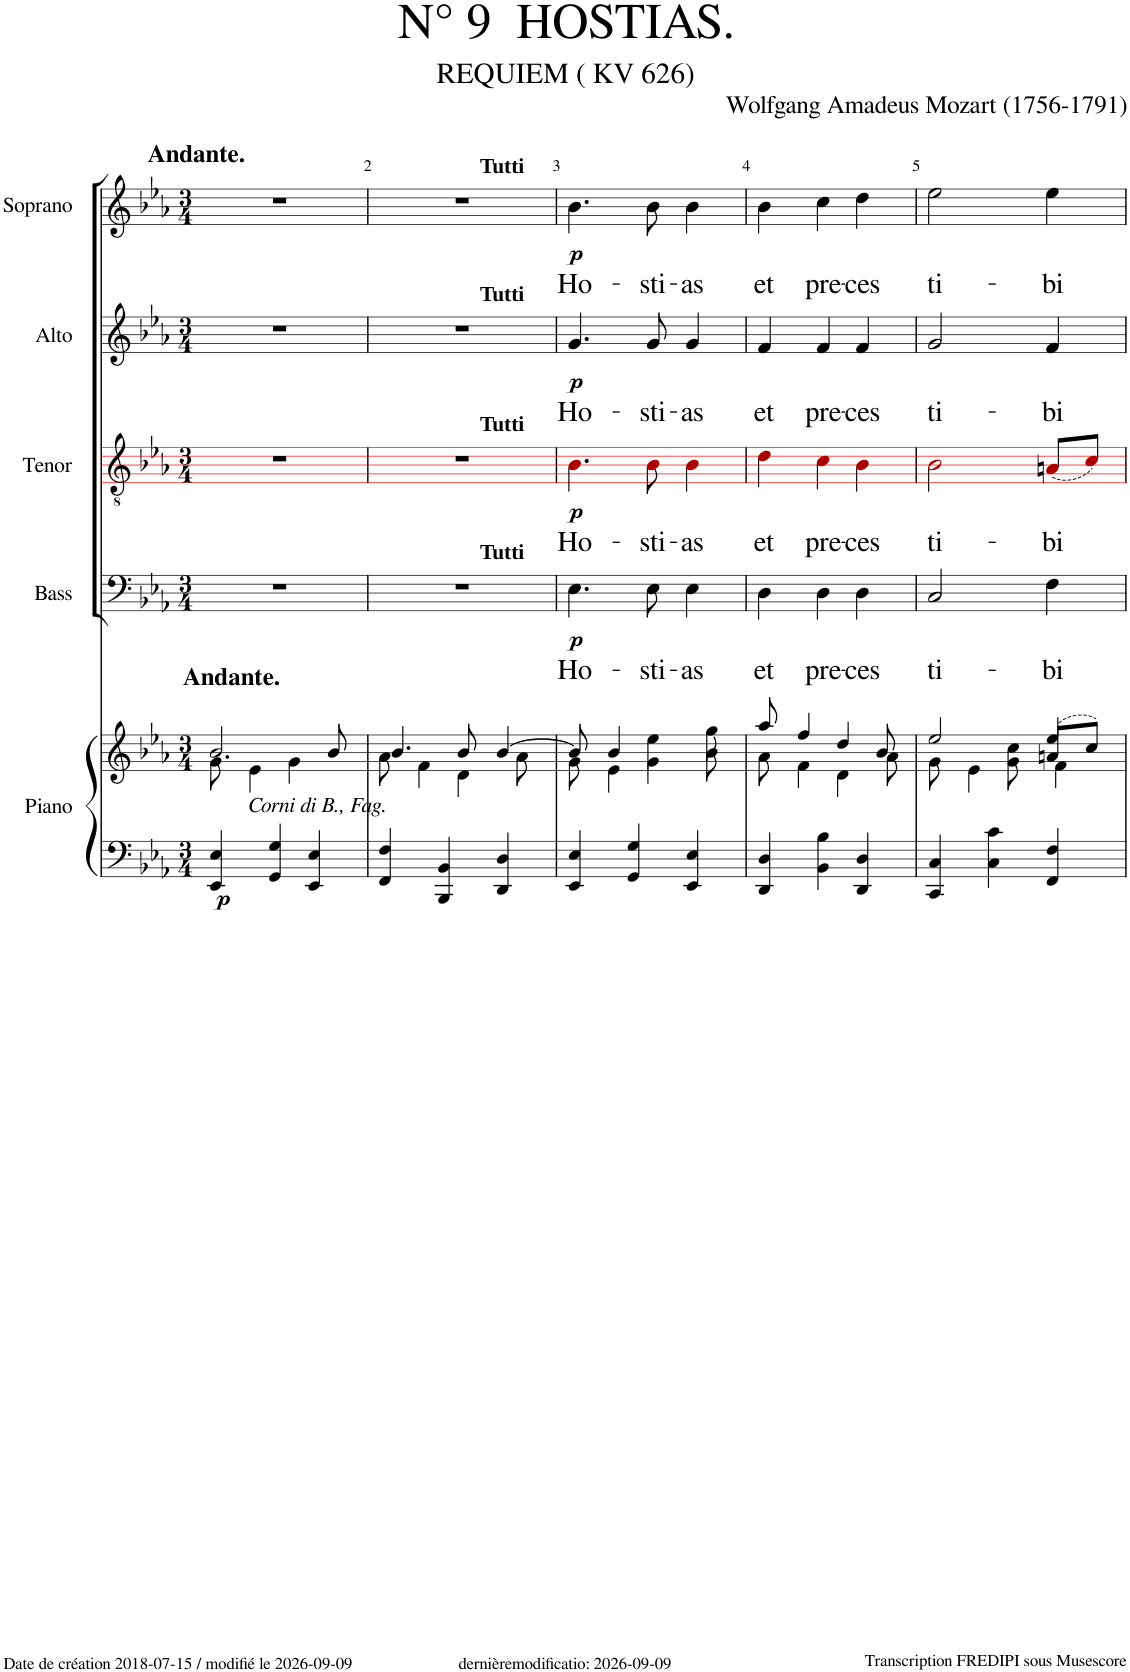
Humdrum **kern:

**kern	**kern	**dynam	**kern	**text	**dynam	**kern	**text	**dynam	**kern	**text	**dynam	**kern	**text	**dynam
*part5	*part5	*part5	*part4	*part4	*part4	*part3	*part3	*part3	*part2	*part2	*part2	*part1	*part1	*part1
*staff6	*staff5	*staff5/6	*staff4	*staff4	*staff4	*staff3	*staff3	*staff3	*staff2	*staff2	*staff2	*staff1	*staff1	*staff1
*I"Piano	*	*	*I"Bass	*	*	*I"Tenor	*	*	*I"Alto	*	*	*I"Soprano	*	*
*I'Pno	*	*	*	*	*	*	*	*	*	*	*	*	*	*
*	*	*	*	*	*	*stria5	*	*	*	*	*	*	*	*
*clefF4	*clefG2	*	*clefF4	*	*	*clefGv2	*	*	*clefG2	*	*	*clefG2	*	*
*	*	*	*	*	*	*ITrd8c14	*	*	*	*	*	*	*	*
*k[b-e-a-]	*k[b-e-a-]	*	*k[b-e-a-]	*	*	*k[b-e-a-]	*	*	*k[b-e-a-]	*	*	*k[b-e-a-]	*	*
*M3/4	*M3/4	*	*M3/4	*	*	*M3/4	*	*	*M3/4	*	*	*M3/4	*	*
=1	=1	=1	=1	=1	=1	=1	=1	=1	=1	=1	=1	=1	=1	=1
*	*^	*	*	*	*	*	*	*	*	*	*	*	*	*
!	!	!	!	!	!	!	!	!	!	!	!	!	!LO:TX:a:B:t=Andante.	!	!
!	!LO:TX:a:B:t=Andante.	!	!	!	!	!	!	!	!	!	!	!	!	!	!
!	!	!	!LO:DY:b=2	!	!	!	!	!	!	!	!	!	!	!	!
4EE-/ 4E-/	8g\	2.b-/	p	2.r	.	.	2.r	.	.	2.r	.	.	2.r	.	.
!	!LO:TX:b:i:t=Corni di B., Fag.	!	!	!	!	!	!	!	!	!	!	!	!	!	!
.	4e-\	.	.	.	.	.	.	.	.	.	.	.	.	.	.
4GG/ 4G/	.	.	.	.	.	.	.	.	.	.	.	.	.	.	.
.	4g\	.	.	.	.	.	.	.	.	.	.	.	.	.	.
4EE-/ 4E-/	.	.	.	.	.	.	.	.	.	.	.	.	.	.	.
.	8b-/	.	.	.	.	.	.	.	.	.	.	.	.	.	.
=2	=2	=2	=2	=2	=2	=2	=2	=2	=2	=2	=2	=2	=2	=2	=2
4FF/ 4F/	8a-\	4.b-/	.	2.r	.	.	2.r	.	.	2.r	.	.	2.r	.	.
.	4f\	.	.	.	.	.	.	.	.	.	.	.	.	.	.
4BBB-/ 4BB-/	.	.	.	.	.	.	.	.	.	.	.	.	.	.	.
.	8b-/	4d\	.	.	.	.	.	.	.	.	.	.	.	.	.
4DD/ 4D/	[4b-/	.	.	.	.	.	.	.	.	.	.	.	.	.	.
.	.	8a-\	.	.	.	.	.	.	.	.	.	.	.	.	.
=3	=3	=3	=3	=3	=3	=3	=3	=3	=3	=3	=3	=3	=3	=3	=3
!	!	!	!	!	!	!	!	!	!	!	!	!	!LO:TX:a:B:t=Tutti	!	!
!	!	!	!	!	!	!	!	!	!	!LO:TX:a:B:t=Tutti	!	!	!	!	!
!	!	!	!	!	!	!	!LO:TX:a:B:t=Tutti	!	!	!	!	!	!	!	!
!	!	!	!	!LO:TX:a:B:t=Tutti	!	!	!	!	!	!	!	!	!	!	!
!	!	!	!	!	!LO:LY:b	!LO:DY:b	!	!LO:LY:b	!LO:DY:b	!	!LO:LY:b	!LO:DY:b	!	!LO:LY:b	!LO:DY:b
4EE-/ 4E-/	8b-/]	8g\	.	4.E-!\	-Ho-	p	4.B-!i\	-Ho-	p	4.g!/	Ho-	p	4.b-!\	Ho-	p
.	4b-/	4e-\	.	.	.	.	.	.	.	.	.	.	.	.	.
4GG/ 4G/	.	.	.	.	.	.	.	.	.	.	.	.	.	.	.
!	!	!	!	!	!LO:LY:b	!	!	!LO:LY:b	!	!	!LO:LY:b	!	!	!LO:LY:b	!
.	4ee-\	4g\	.	8E-!\	-sti-	.	8B-!i\	-sti-	.	8g!/	-sti-	.	8b-!\	-sti-	.
!	!	!	!	!	!LO:LY:b	!	!	!LO:LY:b	!	!	!LO:LY:b	!	!	!LO:LY:b	!
4EE-/ 4E-/	.	.	.	4E-!\	as	.	4B-!i\	as	.	4g!/	-as	.	4b-!\	-as	.
.	8gg\	8b-\	.	.	.	.	.	.	.	.	.	.	.	.	.
=4	=4	=4	=4	=4	=4	=4	=4	=4	=4	=4	=4	=4	=4	=4	=4
!	!	!	!	!	!LO:LY:b	!	!	!LO:LY:b	!	!	!LO:LY:b	!	!	!LO:LY:b	!
4DD/ 4D/	8aa-/	8a-\	.	4D!\	et	.	4d!i\	et	.	4f!/	et	.	4b-!\	et	.
.	4ff/	4f\	.	.	.	.	.	.	.	.	.	.	.	.	.
!	!	!	!	!	!LO:LY:b	!	!	!LO:LY:b	!	!	!LO:LY:b	!	!	!LO:LY:b	!
4BB-\ 4B-\	.	.	.	4D!\	-pre-	.	4c!i\	-pre-	.	4f!/	pre-	.	4cc!\	pre-	.
.	4dd/	4d\	.	.	.	.	.	.	.	.	.	.	.	.	.
!	!	!	!	!	!LO:LY:b	!	!	!LO:LY:b	!	!	!LO:LY:b	!	!	!LO:LY:b	!
4DD/ 4D/	.	.	.	4D!\	ces	.	4B-!i\	ces	.	4f!/	-ces	.	4dd!\	-ces	.
.	8b-/	8a-\	.	.	.	.	.	.	.	.	.	.	.	.	.
=5	=5	=5	=5	=5	=5	=5	=5	=5	=5	=5	=5	=5	=5	=5	=5
*	*	*^	*	*	*	*	*	*	*	*	*	*	*	*	*
!	!	!	!	!	!	!LO:LY:b	!	!	!LO:LY:b	!	!	!LO:LY:b	!	!	!LO:LY:b	!
4CC/ 4C/	8g\	2ee-/	2ryy	.	2C!/	-ti-	.	2B-!i\	-ti-	.	2g!/	ti-	.	2ee-!\	ti-	.
.	4e-\	.	.	.	.	.	.	.	.	.	.	.	.	.	.	.
4C\ 4c\	.	.	.	.	.	.	.	.	.	.	.	.	.	.	.	.
.	8g\ 8cc\	.	.	.	.	.	.	.	.	.	.	.	.	.	.	.
!	!	!	!	!	!	!LO:LY:b	!	!	!LO:LY:b	!	!	!LO:LY:b	!	!	!LO:LY:b	!
4FF/ 4F/	(8an/L	4ee-/	4f\	.	4F!\	bi	.	(8An!i/L	bi	.	4f!/	-bi	.	4ee-!\	-bi	.
.	8cc/J)	.	.	.	.	.	.	8c!i/J)	.	.	.	.	.	.	.	.
*	*v	*v	*v	*	*	*	*	*	*	*	*	*	*	*	*	*
=	=	=	=	=	=	=	=	=	=	=	=	=	=	=
*-	*-	*-	*-	*-	*-	*-	*-	*-	*-	*-	*-	*-	*-	*-
